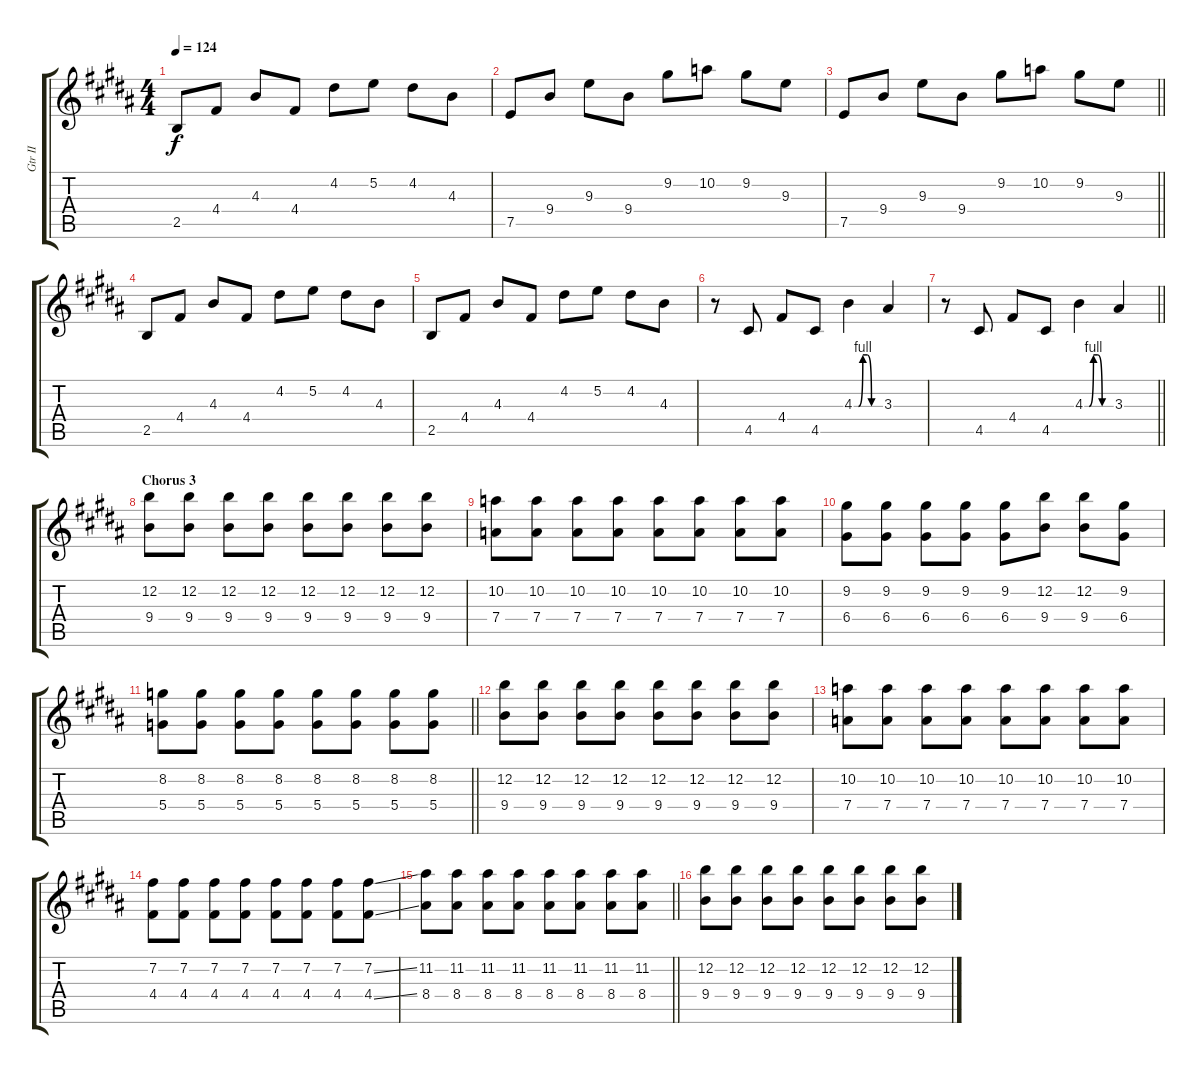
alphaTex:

\track ("Gtr II" "Gtr II") {instrument overdrivenguitar}
\staff {score tabs}
\tuning (E4 B3 G3 D3 A2 E2) {hide}
\ts (4 4)
\tempo 124
\clef g2
\ks b
2.5.8{dy f} 4.4.8 4.3.8 4.4.8 4.2.8 5.2.8 4.2.8 4.3.8 |
7.5.8 9.4.8 9.3.8 9.4.8 9.2.8 10.2.8 9.2.8 9.3.8 |
\barLineRight lightlight
7.5.8 9.4.8 9.3.8 9.4.8 9.2.8 10.2.8 9.2.8 9.3.8 |
2.5.8 4.4.8 4.3.8 4.4.8 4.2.8 5.2.8 4.2.8 4.3.8 |
2.5.8 4.4.8 4.3.8 4.4.8 4.2.8 5.2.8 4.2.8 4.3.8 |
r.8 4.5.8 4.4.8 4.5.8 4.3{be (custom 0 0 10 0 20 4 30 4 40 0 60 0)}.4 3.3.4 |
\barLineRight lightlight
r.8 4.5.8 4.4.8 4.5.8 4.3{be (custom 0 0 10 0 20 4 30 4 40 0 60 0)}.4 3.3.4 |
\section ("" "Chorus 3")
(12.2 9.4).8{volume 14} (12.2 9.4).8 (12.2 9.4).8 (12.2 9.4).8 (12.2 9.4).8 (12.2 9.4).8 (12.2 9.4).8 (12.2 9.4).8 |
(10.2 7.4).8 (10.2 7.4).8 (10.2 7.4).8 (10.2 7.4).8 (10.2 7.4).8 (10.2 7.4).8 (10.2 7.4).8 (10.2 7.4).8 |
(9.2 6.4).8 (9.2 6.4).8 (9.2 6.4).8 (9.2 6.4).8 (9.2 6.4).8 (12.2 9.4).8 (12.2 9.4).8 (9.2 6.4).8 |
\barLineRight lightlight
(8.2 5.4).8 (8.2 5.4).8 (8.2 5.4).8 (8.2 5.4).8 (8.2 5.4).8 (8.2 5.4).8 (8.2 5.4).8 (8.2 5.4).8 |
(12.2 9.4).8 (12.2 9.4).8 (12.2 9.4).8 (12.2 9.4).8 (12.2 9.4).8 (12.2 9.4).8 (12.2 9.4).8 (12.2 9.4).8 |
(10.2 7.4).8 (10.2 7.4).8 (10.2 7.4).8 (10.2 7.4).8 (10.2 7.4).8 (10.2 7.4).8 (10.2 7.4).8 (10.2 7.4).8 |
(7.2 4.4).8 (7.2 4.4).8 (7.2 4.4).8 (7.2 4.4).8 (7.2 4.4).8 (7.2 4.4).8 (7.2 4.4).8 (7.2{ss} 4.4{ss}).8 |
\barLineRight lightlight
(11.2 8.4).8 (11.2 8.4).8 (11.2 8.4).8 (11.2 8.4).8 (11.2 8.4).8 (11.2 8.4).8 (11.2 8.4).8 (11.2 8.4).8 |
(12.2 9.4).8 (12.2 9.4).8 (12.2 9.4).8 (12.2 9.4).8 (12.2 9.4).8 (12.2 9.4).8 (12.2 9.4).8 (12.2 9.4).8
